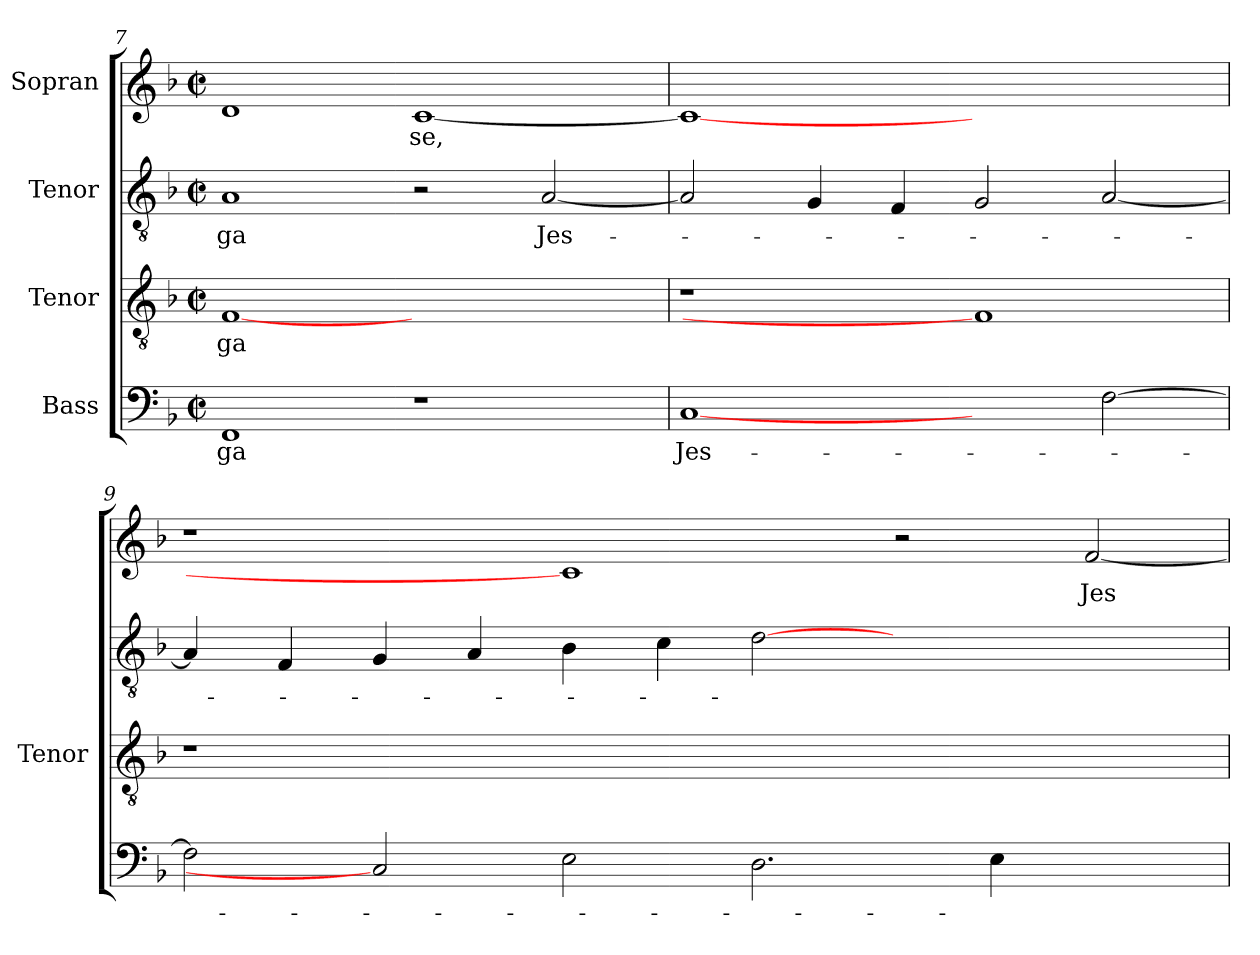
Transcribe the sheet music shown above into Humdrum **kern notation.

**kern	**text	**kern	**text	**kern	**text	**kern	**text
*part4	*part4	*part3	*part3	*part2	*part2	*part1	*part1
*staff4	*staff4	*staff3	*staff3	*staff2	*staff2	*staff1	*staff1
*I"Bass	*	*I"Tenor	*	*I"Tenor	*	*I"Sopran	*
*	*	*I'Tenor	*	*	*	*	*
*clefF4	*	*clefGv2	*	*clefGv2	*	*clefG2	*
*	*	*ITrd7c12	*	*ITrd7c12	*	*	*
*k[b-]	*	*k[b-]	*	*k[b-]	*	*k[b-]	*
*d:	*	*d:	*	*d:	*	*d:	*
*M2/2	*	*M2/2	*	*M2/2	*	*M2/2	*
*met(c|)	*	*met(c|)	*	*met(c|)	*	*met(c|)	*
=7	=7	=7	=7	=7	=7	=7	=7
!	!LO:LY:b:color=#000000	!	!	!	!	!	!
!	!	!	!LO:LY:b:color=#000000	!	!	!	!
!	!	!	!	!	!LO:LY:b:color=#000000	!	!
1FFi	-ga	[1FFi	-ga	1AAi	-ga	1di	.
!	!	!	!	!	!	!	!LO:LY:b:color=#000000
1r	.	1ryy	.	2r	.	[<1ci	-se,
!	!	!	!	!	!LO:LY:b:color=#000000	!	!
.	.	.	.	[<2AAi/	Jes-	.	.
!!LO:LB:g=z
=8	=8	=8	=8	=8	=8	=8	=8
!	!LO:LY:b:color=#000000	!LO:N:vis=1	!	!	!	!	!
[1Ci	Jes-	1r	.	2AAi/]	.	1ci_<	.
.	.	.	.	4GGi/	.	.	.
.	.	.	.	4FFi/	.	.	.
2ryy	.	1FFi]	.	2GGi/	.	1ryy	.
[>2Fi\	.	.	.	[<2AAi/	.	.	.
=9	=9	=9	=9	=9	=9	=9	=9
!	!	!LO:N:vis=1	!	!	!	!	!
2Fi\]	.	1r	.	4AAi/]	.	1r	.
.	.	.	.	4FFi/	.	.	.
2Ci]	.	.	.	4GGi/	.	.	.
.	.	.	.	4AAi/	.	.	.
2Ei\	.	0ryy	.	4BB-i\	.	1ci]	.
.	.	.	.	4Ci\	.	.	.
2.Di\	.	.	.	[>2Di\	.	.	.
.	.	.	.	1ryy	.	2r	.
4Ei\	.	.	.	.	.	.	.
!	!	!	!	!	!	!	!LO:LY:b:color=#000000
2ryy	.	.	.	.	.	[<2fi/	Jes-
=	=	=	=	=	=	=	=
*-	*-	*-	*-	*-	*-	*-	*-
